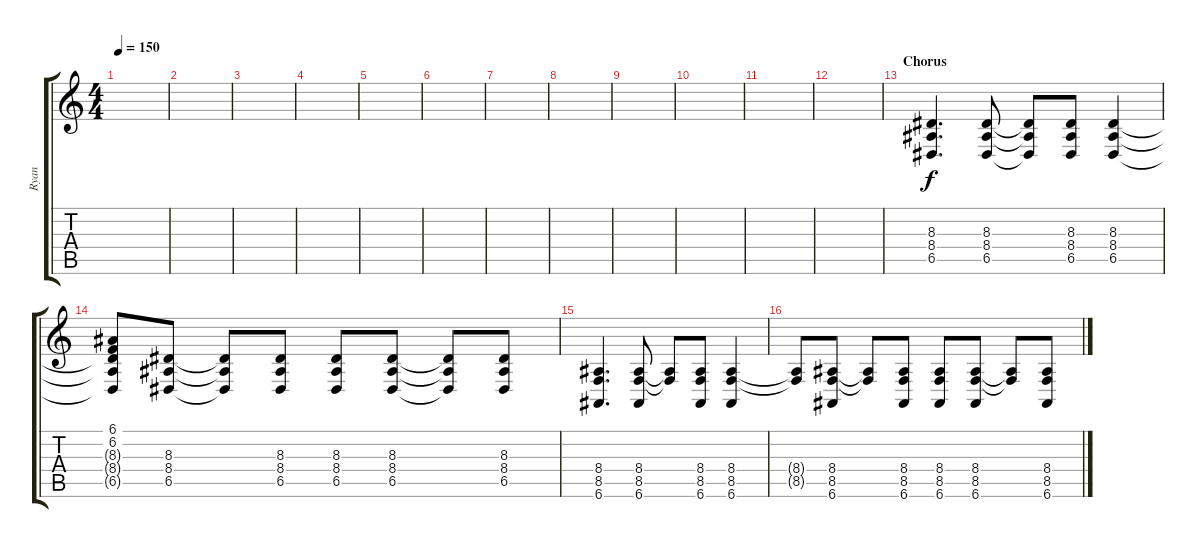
\track ("Ryan" "Ryan") {instrument brightacousticpiano}
\staff {score tabs}
\tuning (E4 B3 G3 D3 A2 E2) {hide}
\ts (4 4)
\tempo 150
\clef g2
\ks c
|
|
|
|
|
|
|
|
|
|
|
|
\section ("" "Chorus")
(8.3 8.4 6.5).4{d instrument distortionguitar} (8.3 8.4 6.5).8 (8.3{t} 8.4{t} 6.5{t}).8 (8.3 8.4 6.5).8 (8.3 8.4 6.5).4 |
(6.1 6.2 8.3{t} 8.4{t} 6.5{t}).8 (8.3 8.4 6.5).8 (8.3{t} 8.4{t} 6.5{t}).8 (8.3 8.4 6.5).8 (8.3 8.4 6.5).8 (8.3 8.4 6.5).8 (8.3{t} 8.4{t} 6.5{t}).8 (8.3 8.4 6.5).8 |
(8.4 8.5 6.6).4{d instrument distortionguitar} (8.4 8.5 6.6).8 (8.4{t} 8.5{t}).8 (8.4 8.5 6.6).8 (8.4 8.5 6.6).4 |
(8.4{t} 8.5{t}).8 (8.4 8.5 6.6).8 (8.4{t} 8.5{t}).8 (8.4 8.5 6.6).8 (8.4 8.5 6.6).8 (8.4 8.5 6.6).8 (8.4{t} 8.5{t}).8 (8.4 8.5 6.6).8
